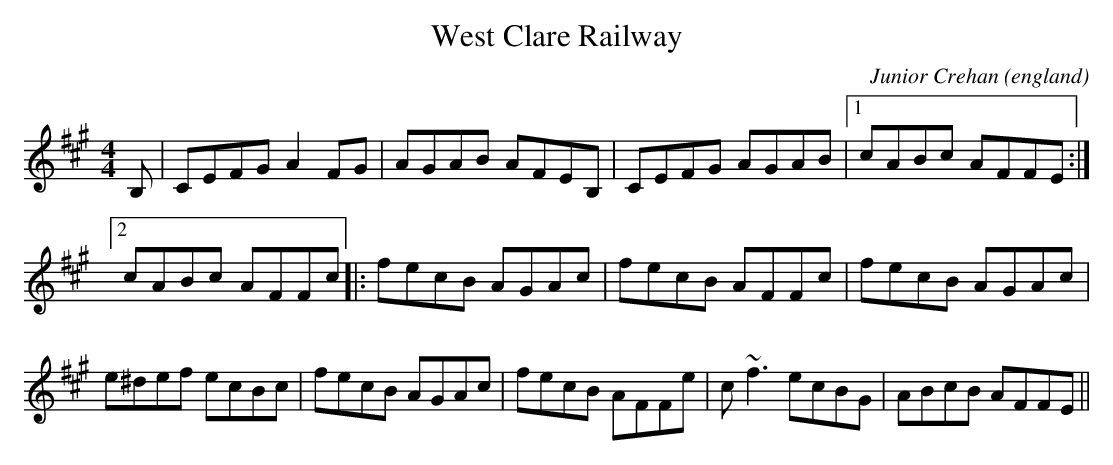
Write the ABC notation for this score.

X:1
T:West Clare Railway
O:england
M:4/4
L:1/8
C:Junior Crehan
K:F#Min
B,|CEFG A2FG|AGAB AFEB,|CEFG AGAB|1cABc AFFE\
:|2cABc AFFc|:fecB AGAc|fecB AFFc|fecB AGAc|e^def \
ecBc|fecB AGAc|fecB AFFe|c~f3 ecBG|ABcB AFFE||
